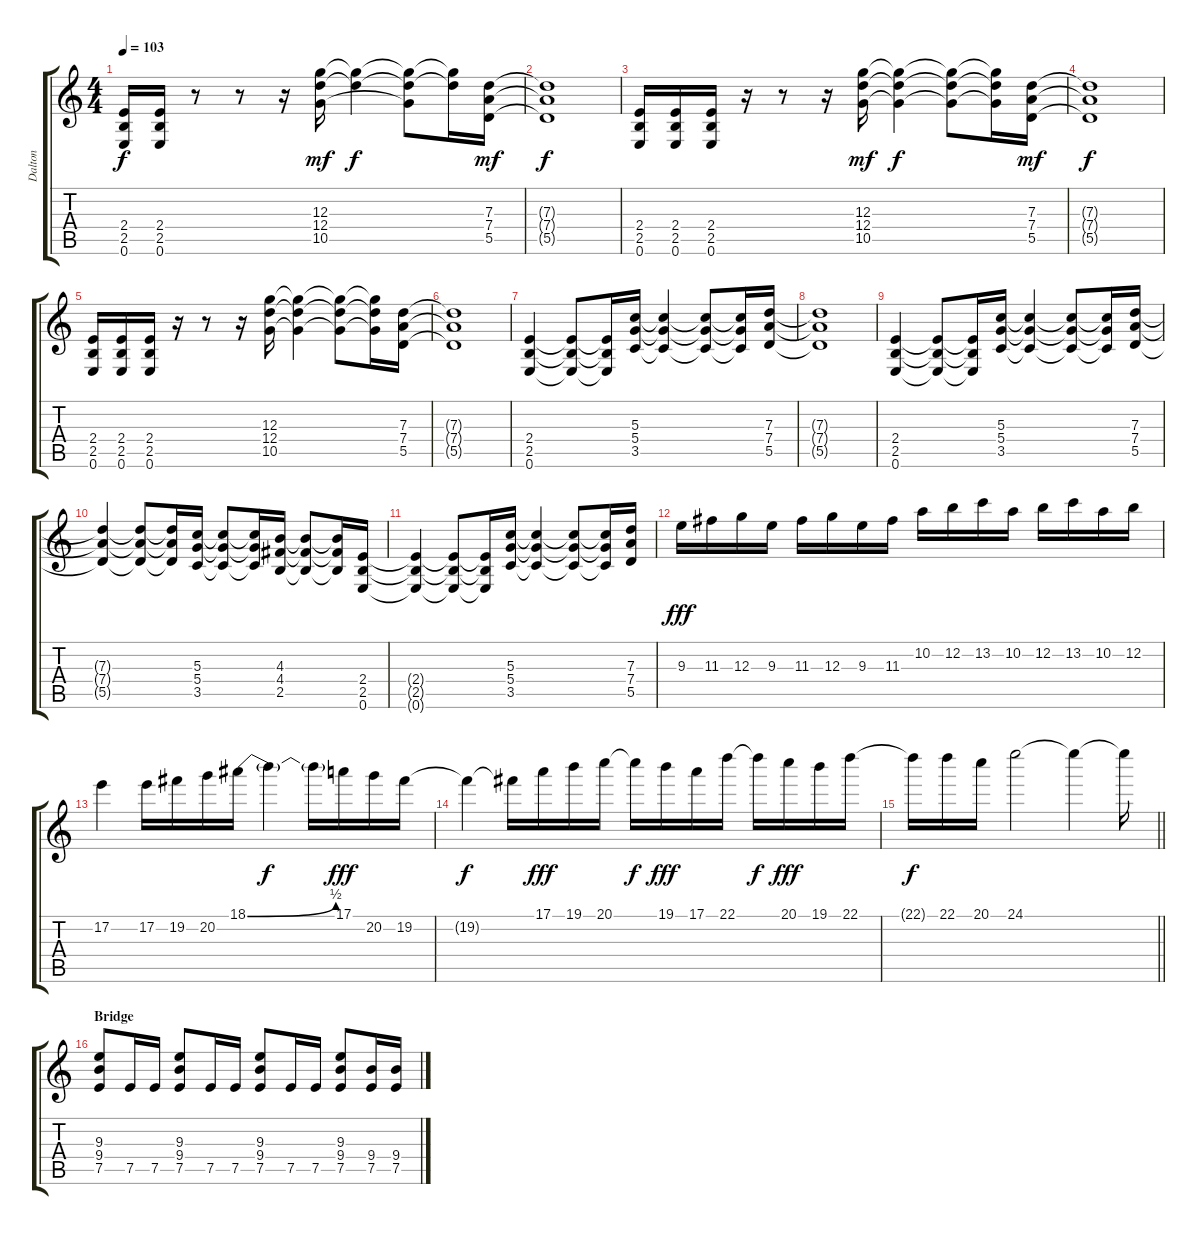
\track ("Dalton" "Dalton") {instrument overdrivenguitar}
\staff {score tabs}
\tuning (E4 B3 G3 D3 A2 E2) {hide}
\ts (4 4)
\tempo 103
\clef g2
\ks c
(2.4 2.5 0.6).16{dy f} (2.4 2.5 0.6).16 r.8 r.8 r.16 (12.3 12.4 10.5).16{dy mf} (12.3{t} 12.4{t}).4{dy f} (12.3{t} 12.4{t} 10.5{t}).8 (12.3{t} 12.4{t}).16 (7.3 7.4 5.5).16{dy mf} |
(7.3{t} 7.4{t} 5.5{t}).1{dy f} |
(2.4 2.5 0.6).16 (2.4 2.5 0.6).16 (2.4 2.5 0.6).16 r.16 r.8 r.16 (12.3 12.4 10.5).16{dy mf} (12.3{t} 12.4{t} 10.5{t}).4{dy f} (12.3{t} 12.4{t} 10.5{t}).8 (12.3{t} 12.4{t} 10.5{t}).16 (7.3 7.4 5.5).16{dy mf} |
(7.3{t} 7.4{t} 5.5{t}).1{dy f} |
(2.4 2.5 0.6).16 (2.4 2.5 0.6).16 (2.4 2.5 0.6).16 r.16 r.8 r.16 (12.3 12.4 10.5).16 (12.3{t} 12.4{t} 10.5{t}).4 (12.3{t} 12.4{t} 10.5{t}).8 (12.3{t} 12.4{t} 10.5{t}).16 (7.3 7.4 5.5).16 |
(7.3{t} 7.4{t} 5.5{t}).1 |
(2.4 2.5 0.6).4 (2.4{t} 2.5{t} 0.6{t}).8 (2.4{t} 2.5{t} 0.6{t}).16 (5.3 5.4 3.5).16 (5.3{t} 5.4{t} 3.5{t}).4 (5.3{t} 5.4{t} 3.5{t}).8 (5.3{t} 5.4{t} 3.5{t}).16 (7.3 7.4 5.5).16 |
(7.3{t} 7.4{t} 5.5{t}).1 |
(2.4 2.5 0.6).4 (2.4{t} 2.5{t} 0.6{t}).8 (2.4{t} 2.5{t} 0.6{t}).16 (5.3 5.4 3.5).16 (5.3{t} 5.4{t} 3.5{t}).4 (5.3{t} 5.4{t} 3.5{t}).8 (5.3{t} 5.4{t} 3.5{t}).16 (7.3 7.4 5.5).16 |
(7.3{t} 7.4{t} 5.5{t}).4 (7.3{t} 7.4{t} 5.5{t}).8 (7.3{t} 7.4{t} 5.5{t}).16 (5.3 5.4 3.5).16 (5.3{t} 5.4{t} 3.5{t}).8 (5.3{t} 5.4{t} 3.5{t}).16 (4.3 4.4 2.5).16 (4.3{t} 4.4{t} 2.5{t}).8 (4.3{t} 4.4{t} 2.5{t}).16 (2.4 2.5 0.6).16 |
(2.4{t} 2.5{t} 0.6{t}).4 (2.4{t} 2.5{t} 0.6{t}).8 (2.4{t} 2.5{t} 0.6{t}).16 (5.3 5.4 3.5).16 (5.3{t} 5.4{t} 3.5{t}).4 (5.3{t} 5.4{t} 3.5{t}).8 (5.3{t} 5.4{t} 3.5{t}).16 (7.3 7.4 5.5).16 |
9.3.16{dy fff} 11.3.16 12.3.16 9.3.16 11.3.16 12.3.16 9.3.16 11.3.16 10.2.16 12.2.16 13.2.16 10.2.16 12.2.16 13.2.16 10.2.16 12.2.16 |
17.2.4 17.2.16 19.2.16 20.2.16 18.1{be (bend 0 0 60 2)}.16 18.1{t}.4{dy f} 18.1{t}.16 17.1.16{dy fff} 20.2.16 19.2.16 |
19.2{t}.4{dy f} 19.2{t}.16 17.1.16{dy fff} 19.1.16 20.1.16 20.1{t}.16{dy f} 19.1.16{dy fff} 17.1.16 22.1.16 22.1{t}.16{dy f} 20.1.16{dy fff} 19.1.16 22.1.16 |
\barLineRight lightlight
22.1{t}.16{dy f} 22.1.16 20.1.16 24.1.2 24.1{t}.4 24.1{t}.16 |
\section ("" "Bridge")
(9.3 9.4 7.5).8 7.5.16 7.5.16 (9.3 9.4 7.5).8 7.5.16 7.5.16 (9.3 9.4 7.5).8 7.5.16 7.5.16 (9.3 9.4 7.5).8 (9.4 7.5).16 (9.4 7.5).16
